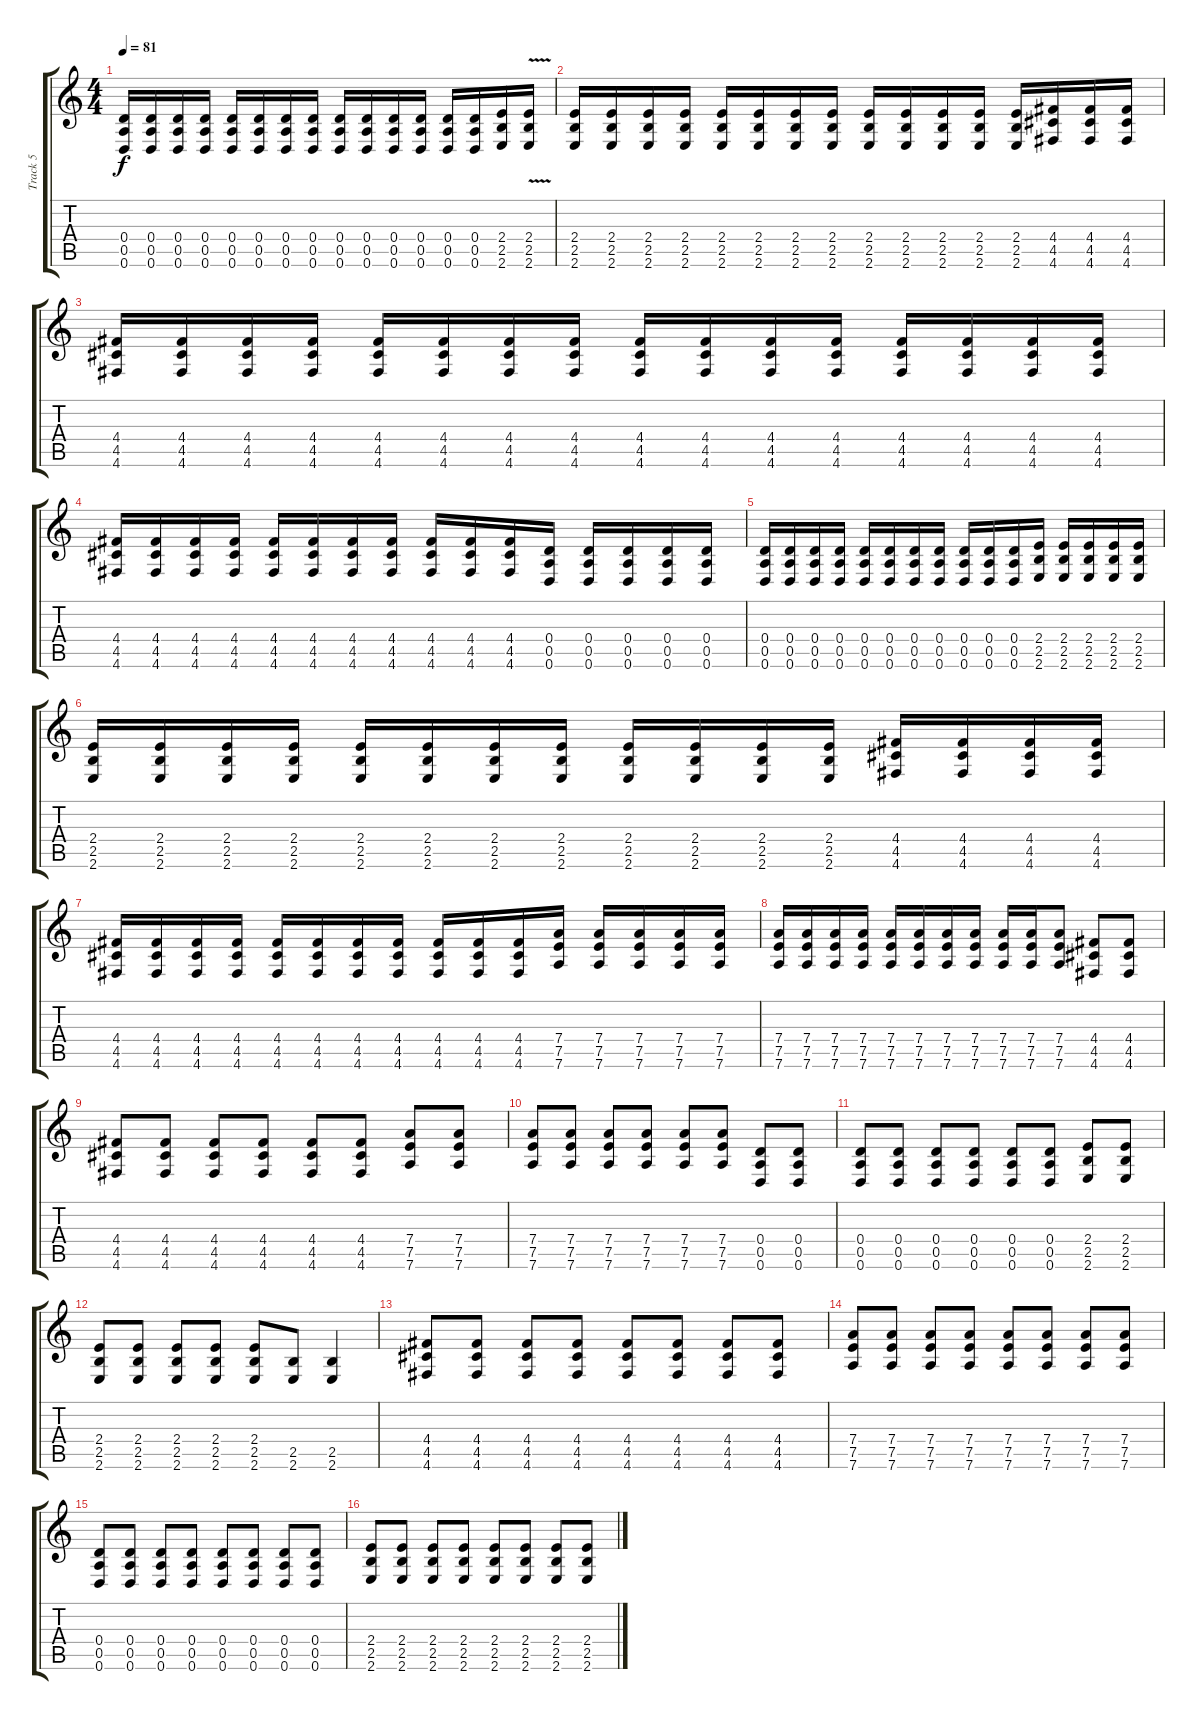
\track ("Track 5" "Track 5") {instrument distortionguitar}
\staff {score tabs}
\tuning (E4 B3 G3 D3 A2 D2) {hide}
\ts (4 4)
\tempo 81
\clef g2
\ks c
(0.4 0.5 0.6).16{dy f} (0.4 0.5 0.6).16 (0.4 0.5 0.6).16 (0.4 0.5 0.6).16 (0.4 0.5 0.6).16 (0.4 0.5 0.6).16 (0.4 0.5 0.6).16 (0.4 0.5 0.6).16 (0.4 0.5 0.6).16 (0.4 0.5 0.6).16 (0.4 0.5 0.6).16 (0.4 0.5 0.6).16 (0.4 0.5 0.6).16 (0.4 0.5 0.6).16 (2.4 2.5 2.6).16 (2.4 2.5{v} 2.6).16 |
(2.4 2.5 2.6).16 (2.4 2.5 2.6).16 (2.4 2.5 2.6).16 (2.4 2.5 2.6).16 (2.4 2.5 2.6).16 (2.4 2.5 2.6).16 (2.4 2.5 2.6).16 (2.4 2.5 2.6).16 (2.4 2.5 2.6).16 (2.4 2.5 2.6).16 (2.4 2.5 2.6).16 (2.4 2.5 2.6).16 (2.4 2.5 2.6).16 (4.4 4.5 4.6).16 (4.4 4.5 4.6).16 (4.4 4.5 4.6).16 |
(4.4 4.5 4.6).16 (4.4 4.5 4.6).16 (4.4 4.5 4.6).16 (4.4 4.5 4.6).16 (4.4 4.5 4.6).16 (4.4 4.5 4.6).16 (4.4 4.5 4.6).16 (4.4 4.5 4.6).16 (4.4 4.5 4.6).16 (4.4 4.5 4.6).16 (4.4 4.5 4.6).16 (4.4 4.5 4.6).16 (4.4 4.5 4.6).16 (4.4 4.5 4.6).16 (4.4 4.5 4.6).16 (4.4 4.5 4.6).16 |
(4.4 4.5 4.6).16 (4.4 4.5 4.6).16 (4.4 4.5 4.6).16 (4.4 4.5 4.6).16 (4.4 4.5 4.6).16 (4.4 4.5 4.6).16 (4.4 4.5 4.6).16 (4.4 4.5 4.6).16 (4.4 4.5 4.6).16 (4.4 4.5 4.6).16 (4.4 4.5 4.6).16 (0.4 0.5 0.6).16 (0.4 0.5 0.6).16 (0.4 0.5 0.6).16 (0.4 0.5 0.6).16 (0.4 0.5 0.6).16 |
(0.4 0.5 0.6).16 (0.4 0.5 0.6).16 (0.4 0.5 0.6).16 (0.4 0.5 0.6).16 (0.4 0.5 0.6).16 (0.4 0.5 0.6).16 (0.4 0.5 0.6).16 (0.4 0.5 0.6).16 (0.4 0.5 0.6).16 (0.4 0.5 0.6).16 (0.4 0.5 0.6).16 (2.4 2.5 2.6).16 (2.4 2.5 2.6).16 (2.4 2.5 2.6).16 (2.4 2.5 2.6).16 (2.4 2.5 2.6).16 |
(2.4 2.5 2.6).16 (2.4 2.5 2.6).16 (2.4 2.5 2.6).16 (2.4 2.5 2.6).16 (2.4 2.5 2.6).16 (2.4 2.5 2.6).16 (2.4 2.5 2.6).16 (2.4 2.5 2.6).16 (2.4 2.5 2.6).16 (2.4 2.5 2.6).16 (2.4 2.5 2.6).16 (2.4 2.5 2.6).16 (4.4 4.5 4.6).16 (4.4 4.5 4.6).16 (4.4 4.5 4.6).16 (4.4 4.5 4.6).16 |
(4.4 4.5 4.6).16 (4.4 4.5 4.6).16 (4.4 4.5 4.6).16 (4.4 4.5 4.6).16 (4.4 4.5 4.6).16 (4.4 4.5 4.6).16 (4.4 4.5 4.6).16 (4.4 4.5 4.6).16 (4.4 4.5 4.6).16 (4.4 4.5 4.6).16 (4.4 4.5 4.6).16 (7.4 7.5 7.6).16 (7.4 7.5 7.6).16 (7.4 7.5 7.6).16 (7.4 7.5 7.6).16 (7.4 7.5 7.6).16 |
(7.4 7.5 7.6).16 (7.4 7.5 7.6).16 (7.4 7.5 7.6).16 (7.4 7.5 7.6).16 (7.4 7.5 7.6).16 (7.4 7.5 7.6).16 (7.4 7.5 7.6).16 (7.4 7.5 7.6).16 (7.4 7.5 7.6).16 (7.4 7.5 7.6).16 (7.4 7.5 7.6).8 (4.4 4.5 4.6).8 (4.4 4.5 4.6).8 |
(4.4 4.5 4.6).8 (4.4 4.5 4.6).8 (4.4 4.5 4.6).8 (4.4 4.5 4.6).8 (4.4 4.5 4.6).8 (4.4 4.5 4.6).8 (7.4 7.5 7.6).8 (7.4 7.5 7.6).8 |
(7.4 7.5 7.6).8 (7.4 7.5 7.6).8 (7.4 7.5 7.6).8 (7.4 7.5 7.6).8 (7.4 7.5 7.6).8 (7.4 7.5 7.6).8 (0.4 0.5 0.6).8 (0.4 0.5 0.6).8 |
(0.4 0.5 0.6).8 (0.4 0.5 0.6).8 (0.4 0.5 0.6).8 (0.4 0.5 0.6).8 (0.4 0.5 0.6).8 (0.4 0.5 0.6).8 (2.4 2.5 2.6).8 (2.4 2.5 2.6).8 |
(2.4 2.5 2.6).8 (2.4 2.5 2.6).8 (2.4 2.5 2.6).8 (2.4 2.5 2.6).8 (2.4 2.5 2.6).8 (2.5 2.6).8 (2.5 2.6).4 |
(4.4 4.5 4.6).8 (4.4 4.5 4.6).8 (4.4 4.5 4.6).8 (4.4 4.5 4.6).8 (4.4 4.5 4.6).8 (4.4 4.5 4.6).8 (4.4 4.5 4.6).8 (4.4 4.5 4.6).8 |
(7.4 7.5 7.6).8 (7.4 7.5 7.6).8 (7.4 7.5 7.6).8 (7.4 7.5 7.6).8 (7.4 7.5 7.6).8 (7.4 7.5 7.6).8 (7.4 7.5 7.6).8 (7.4 7.5 7.6).8 |
(0.4 0.5 0.6).8 (0.4 0.5 0.6).8 (0.4 0.5 0.6).8 (0.4 0.5 0.6).8 (0.4 0.5 0.6).8 (0.4 0.5 0.6).8 (0.4 0.5 0.6).8 (0.4 0.5 0.6).8 |
(2.4 2.5 2.6).8 (2.4 2.5 2.6).8 (2.4 2.5 2.6).8 (2.4 2.5 2.6).8 (2.4 2.5 2.6).8 (2.4 2.5 2.6).8 (2.4 2.5 2.6).8 (2.4 2.5 2.6).8
